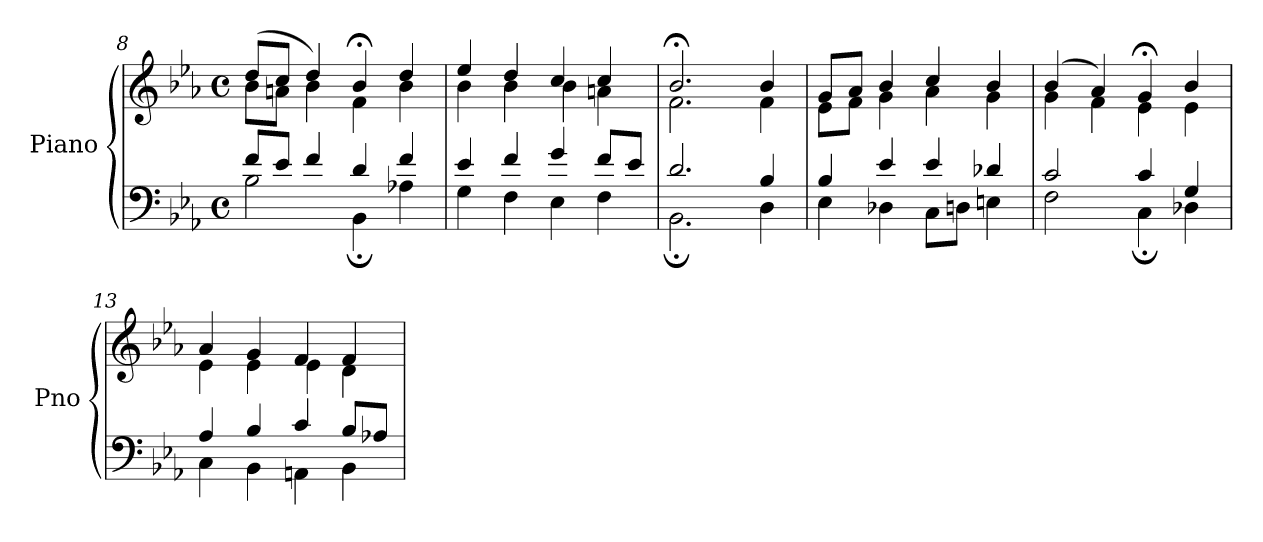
**kern	**kern
*part1	*part1
*staff2	*staff1
*I"Piano	*
*I'Pno	*
*clefF4	*clefG2
*k[b-e-a-]	*k[b-e-a-]
*M4/4	*M4/4
*met(c)	*met(c)
=8	=8
*^	*^
8f/L	2B-\	(>8dd/L	8b-\L
8e-/J	.	8cc/J	8an\J
4f/	.	4dd/)	4b-\
4d/	4BB-;\	4b-;</	4f\
4f/	4A-X\	4dd/	4b-\
=9	=9	=9	=9
4e-/	4G\	4ee-/	4b-\
4f/	4F\	4dd/	4b-\
4g/	4E-\	4cc/	4b-\
8f/L	4F\	4cc/	4an\
8e-/J	.	.	.
=10	=10	=10	=10
2.d/	2.BB-;\	2.b-;</	2.f\
4B-/	4D\	4b-/	4f\
=11	=11	=11	=11
4B-/	4E-\	8g/L	8e-\L
.	.	8a-/J	8f\J
4e-/	4D-X\	4b-/	4g\
4e-/	8C\L	4cc/	4a-\
.	8Dn\J	.	.
4d-X/	4En\	4b-/	4g\
=12	=12	=12	=12
2c/	2F\	(>4b-/	4g\
.	.	4a-/)	4f\
4c/	4C;\	4g;</	4e-\
4G/	4D-X\	4b-/	4e-\
=13	=13	=13	=13
4A-/	4C\	4a-/	4e-\
4B-/	4BB-\	4g/	4e-\
4c/	4AAn\	4f/	4e-\
8B-/L	4BB-\	4f/	4d\
8A-X/J	.	.	.
*v	*v	*	*
*	*v	*v
=	=
*-	*-
